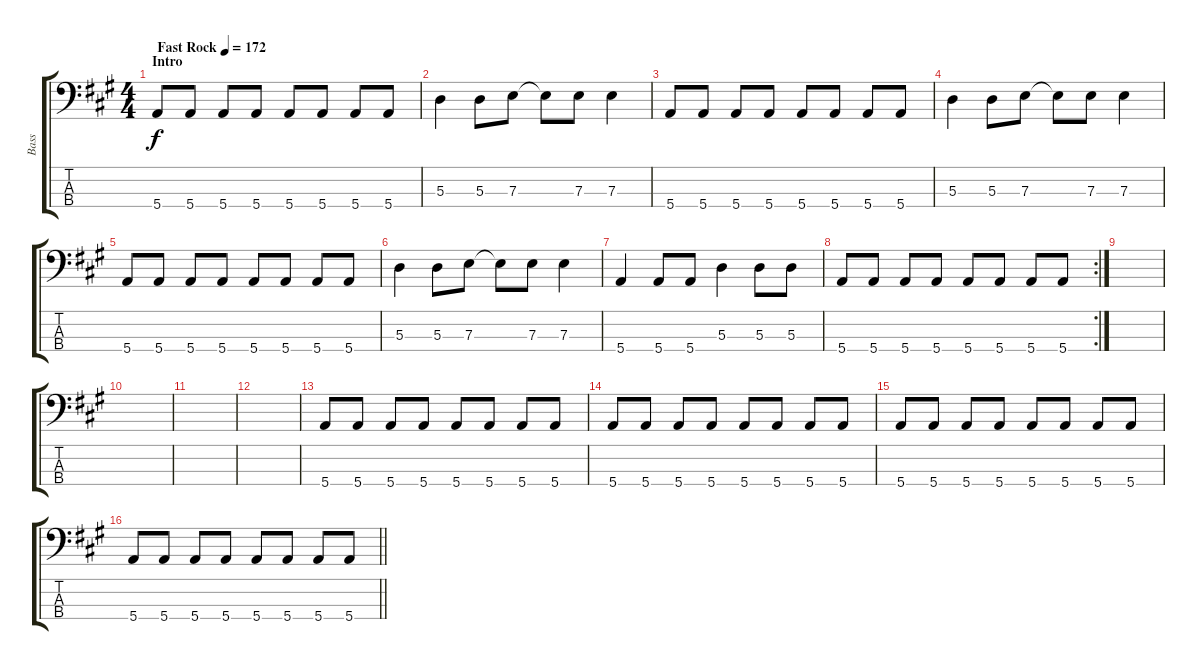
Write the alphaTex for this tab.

\track ("Bass" "Bass") {instrument electricbasspick}
\staff {score tabs}
\tuning (G2 D2 A1 E1) {hide}
\ts (4 4)
\section ("" "Intro")
\tempo (172 "Fast Rock")
\clef f4
\ks a
5.4.8{dy f instrument electricbasspick} 5.4.8 5.4.8 5.4.8 5.4.8 5.4.8 5.4.8 5.4.8 |
5.3.4 5.3.8 7.3.8 7.3{t}.8 7.3.8 7.3.4 |
5.4.8 5.4.8 5.4.8 5.4.8 5.4.8 5.4.8 5.4.8 5.4.8 |
5.3.4 5.3.8 7.3.8 7.3{t}.8 7.3.8 7.3.4 |
5.4.8 5.4.8 5.4.8 5.4.8 5.4.8 5.4.8 5.4.8 5.4.8 |
5.3.4 5.3.8 7.3.8 7.3{t}.8 7.3.8 7.3.4 |
5.4.4 5.4.8 5.4.8 5.3.4 5.3.8 5.3.8 |
\rc 2
5.4.8 5.4.8 5.4.8 5.4.8 5.4.8 5.4.8 5.4.8 5.4.8 |
|
|
|
|
5.4.8 5.4.8 5.4.8 5.4.8 5.4.8 5.4.8 5.4.8 5.4.8 |
5.4.8 5.4.8 5.4.8 5.4.8 5.4.8 5.4.8 5.4.8 5.4.8 |
5.4.8 5.4.8 5.4.8 5.4.8 5.4.8 5.4.8 5.4.8 5.4.8 |
\barLineRight lightlight
5.4.8 5.4.8 5.4.8 5.4.8 5.4.8 5.4.8 5.4.8 5.4.8
